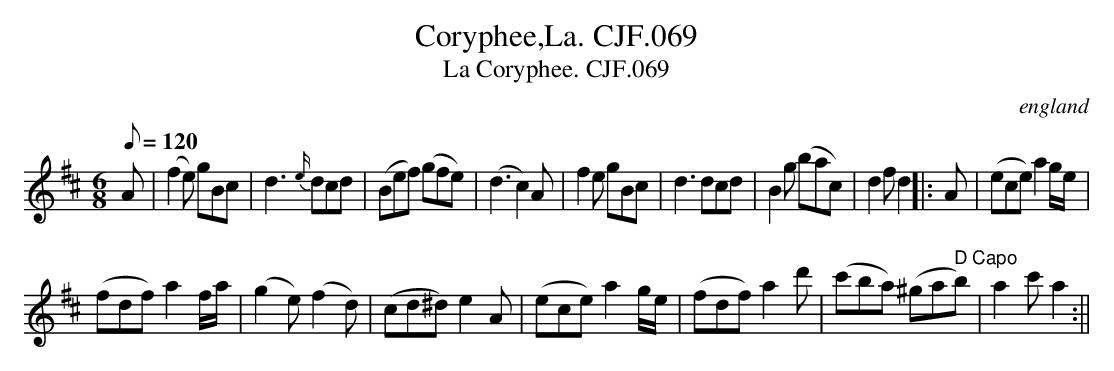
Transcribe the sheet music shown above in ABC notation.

X:1
T:Coryphee,La. CJF.069
T:La Coryphee. CJF.069
O:england
M:6/8
L:1/8
Q:120
K:D
A|(f2e) gBc|d3{e/}dcd|(Bef) (gfe)|(d3c2)A|\
f2e gBc|d3dcd|B2g (bac)|d2fd2||:A|(ece)a2g/e/|
(fdf)a2f/a/|(g2e)(f2d)|(cd^d)e2A|(ece)a2g/e/|\
(fdf)a2d'|(c'ba) (^ga" D Capo"b)|a2c'a2:||
